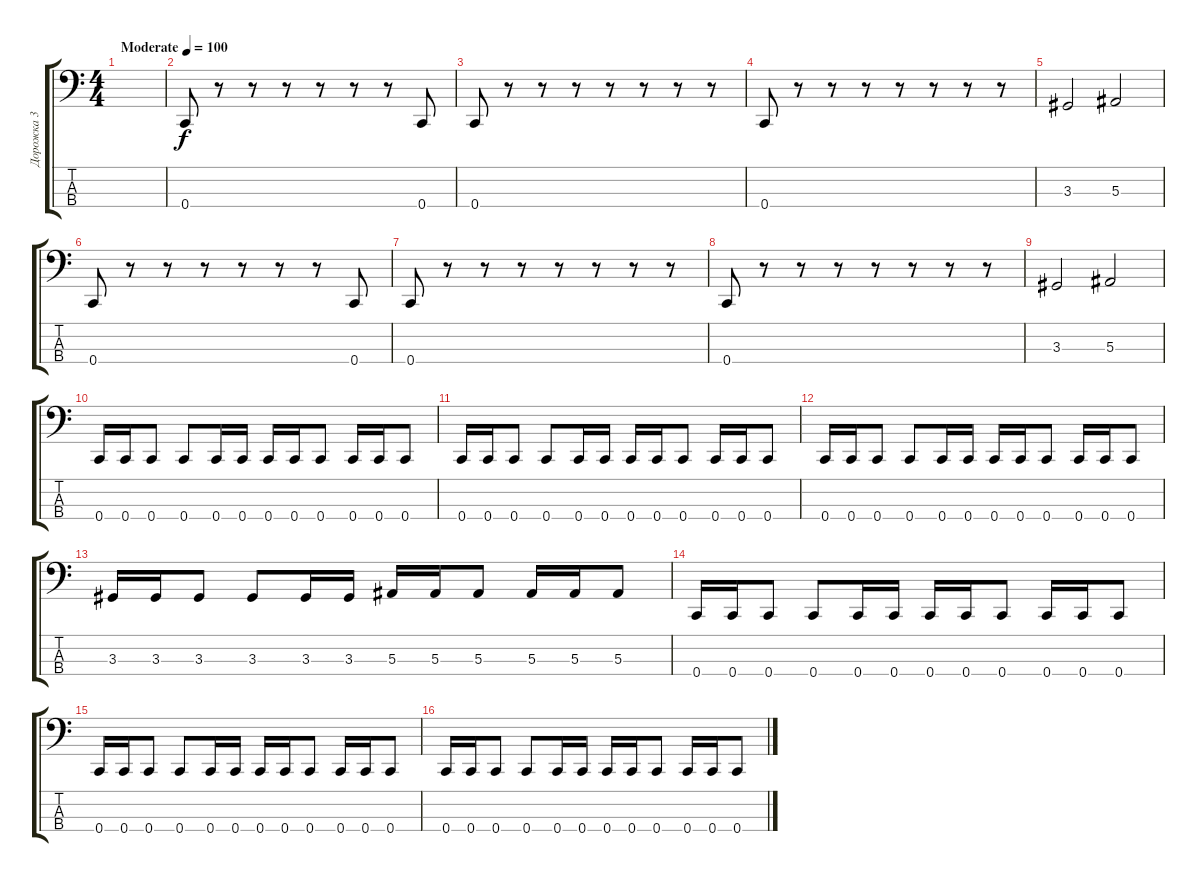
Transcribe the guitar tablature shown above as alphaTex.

\track ("Дорожка 3" "Дорожка 3") {instrument slapbass1}
\staff {score tabs}
\tuning (Eb2 Bb1 F1 C1) {hide}
\ts (4 4)
\tempo (100 "Moderate")
\clef f4
\ks c
|
0.4.8 r.8 r.8 r.8 r.8 r.8 r.8 0.4.8 |
0.4.8 r.8 r.8 r.8 r.8 r.8 r.8 r.8 |
0.4.8 r.8 r.8 r.8 r.8 r.8 r.8 r.8 |
3.3.2 5.3.2 |
0.4.8 r.8 r.8 r.8 r.8 r.8 r.8 0.4.8 |
0.4.8 r.8 r.8 r.8 r.8 r.8 r.8 r.8 |
0.4.8 r.8 r.8 r.8 r.8 r.8 r.8 r.8 |
3.3.2 5.3.2 |
0.4.16 0.4.16 0.4.8 0.4.8 0.4.16 0.4.16 0.4.16 0.4.16 0.4.8 0.4.16 0.4.16 0.4.8 |
0.4.16 0.4.16 0.4.8 0.4.8 0.4.16 0.4.16 0.4.16 0.4.16 0.4.8 0.4.16 0.4.16 0.4.8 |
0.4.16 0.4.16 0.4.8 0.4.8 0.4.16 0.4.16 0.4.16 0.4.16 0.4.8 0.4.16 0.4.16 0.4.8 |
3.3.16 3.3.16 3.3.8 3.3.8 3.3.16 3.3.16 5.3.16 5.3.16 5.3.8 5.3.16 5.3.16 5.3.8 |
0.4.16 0.4.16 0.4.8 0.4.8 0.4.16 0.4.16 0.4.16 0.4.16 0.4.8 0.4.16 0.4.16 0.4.8 |
0.4.16 0.4.16 0.4.8 0.4.8 0.4.16 0.4.16 0.4.16 0.4.16 0.4.8 0.4.16 0.4.16 0.4.8 |
0.4.16 0.4.16 0.4.8 0.4.8 0.4.16 0.4.16 0.4.16 0.4.16 0.4.8 0.4.16 0.4.16 0.4.8
